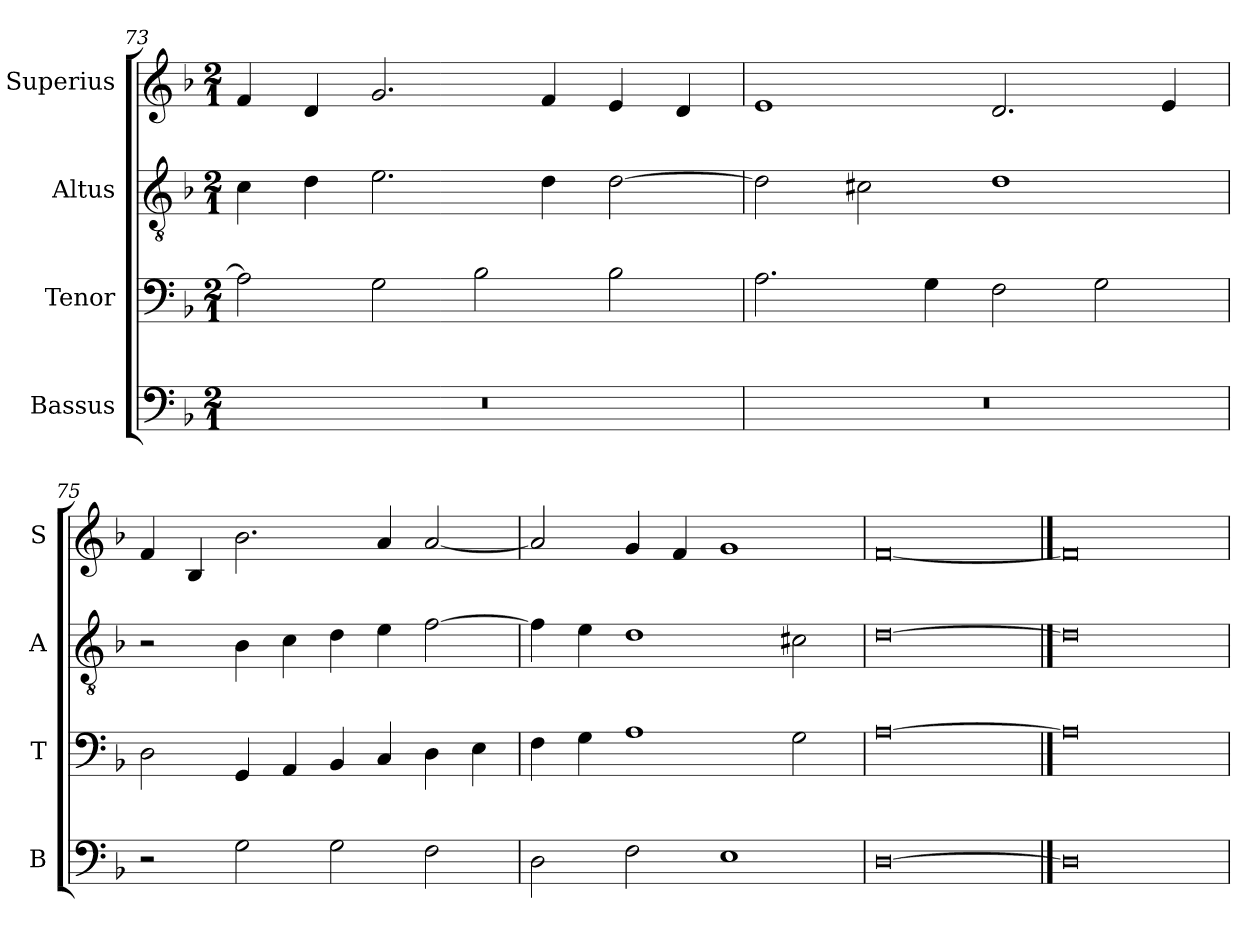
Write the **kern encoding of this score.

**kern	**kern	**kern	**kern
*part4	*part3	*part2	*part1
*staff4	*staff3	*staff2	*staff1
*I"Bassus	*I"Tenor	*I"Altus	*I"Superius
*I'B	*I'T	*I'A	*I'S
*clefF4	*clefF4	*clefGv2	*clefG2
*k[b-]	*k[b-]	*k[b-]	*k[b-]
*F:	*F:	*F:	*F:
*M2/1	*M2/1	*M2/1	*M2/1
=73	=73	=73	=73
0r	2A]	4c	4f
.	.	4d	4d
.	2G	2.e	2.g
.	2B-	.	.
.	.	4d	4f
.	2B-	[2d	4e
.	.	.	4d
=74	=74	=74	=74
0r	2.A	2d]	1e
.	.	2c#X	.
.	4G	.	.
.	2F	1d	2.d
.	2G	.	.
.	.	.	4e
=75	=75	=75	=75
2r	2D	2r	4f
.	.	.	4B-
2G	4GG	4B-	2.b-
.	4AA	4c	.
2G	4BB-	4d	.
.	4C	4e	4a
2F	4D	[2f	[2a
.	4E	.	.
=76	=76	=76	=76
2D	4F	4f]	2a]
.	4G	4e	.
2F	1A	1d	4g
.	.	.	4f
1E	.	.	1g
.	2G	2c#X	.
=77	=77	=77	=77
[0D	[0A	[0d	[0f
==78	==78	==78	==78
0D]	0A]	0d]	0f]
=	=	=	=
*-	*-	*-	*-
